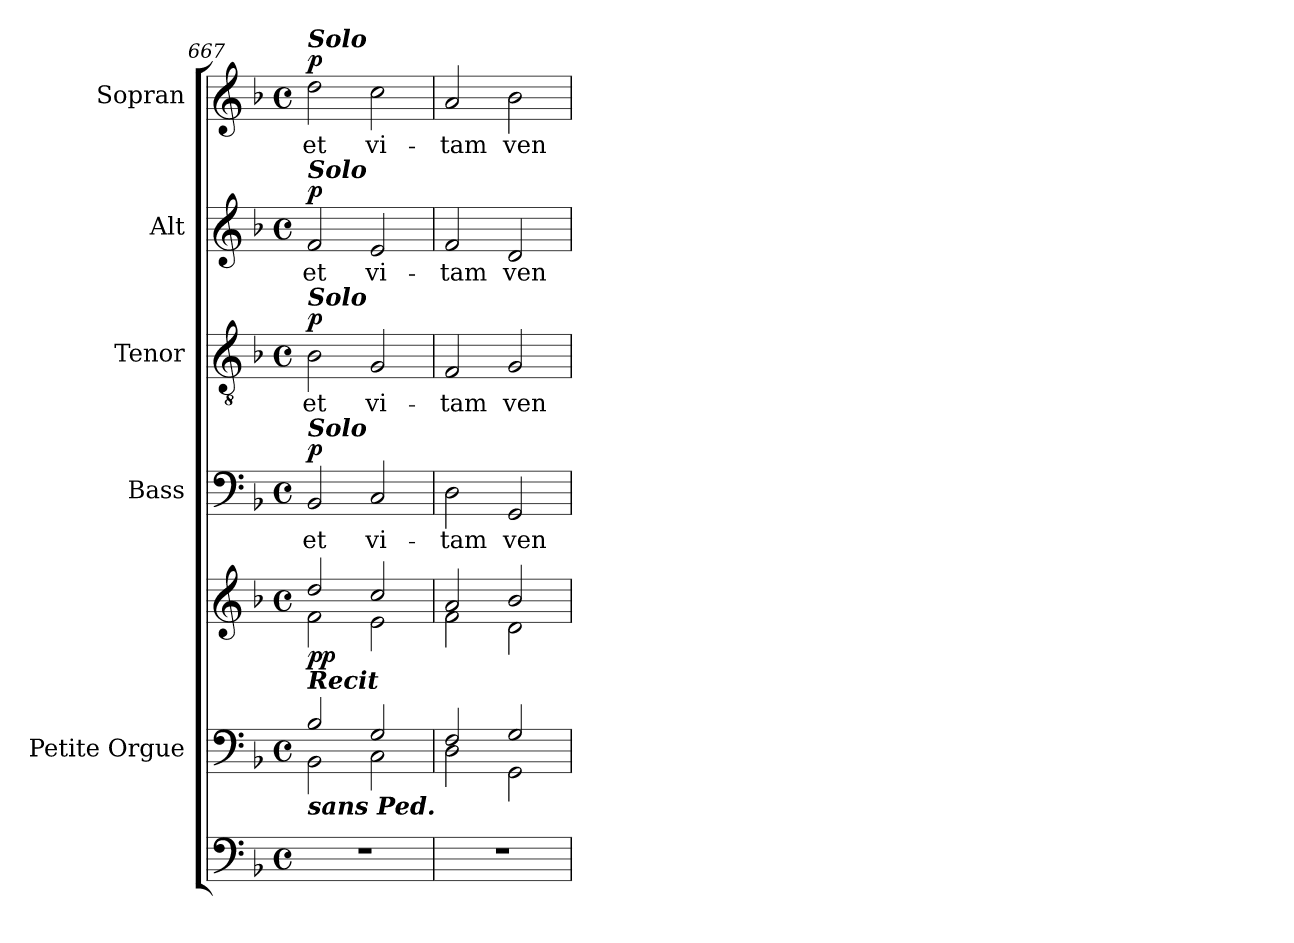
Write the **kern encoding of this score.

**kern	**kern	**kern	**dynam	**kern	**text	**dynam	**kern	**text	**dynam	**kern	**text	**dynam	**kern	**text	**dynam
*part6	*part5	*part5	*part5	*part4	*part4	*part4	*part3	*part3	*part3	*part2	*part2	*part2	*part1	*part1	*part1
*staff7	*staff6	*staff5	*staff5/6	*staff4	*staff4	*staff4	*staff3	*staff3	*staff3	*staff2	*staff2	*staff2	*staff1	*staff1	*staff1
*	*I"Petite Orgue	*	*	*I"Bass	*	*	*I"Tenor	*	*	*I"Alt	*	*	*I"Sopran	*	*
*	*I'Org. 1	*	*	*I'B.	*	*	*I'T.	*	*	*I'A.	*	*	*I'S.	*	*
*clefF4	*clefF4	*clefG2	*	*clefF4	*	*	*clefGv2	*	*	*clefG2	*	*	*clefG2	*	*
*k[b-]	*k[b-]	*k[b-]	*	*k[b-]	*	*	*k[b-]	*	*	*k[b-]	*	*	*k[b-]	*	*
*F:	*F:	*F:	*	*F:	*	*	*F:	*	*	*F:	*	*	*F:	*	*
*M4/4	*M4/4	*M4/4	*	*M4/4	*	*	*M4/4	*	*	*M4/4	*	*	*M4/4	*	*
*met(c)	*met(c)	*met(c)	*	*met(c)	*	*	*met(c)	*	*	*met(c)	*	*	*met(c)	*	*
=667	=667	=667	=667	=667	=667	=667	=667	=667	=667	=667	=667	=667	=667	=667	=667
*	*^	*^	*	*	*	*	*	*	*	*	*	*	*	*	*
!	!	!	!	!	!	!	!	!	!	!	!	!	!	!	!LO:TX:a:Bi:t=Solo	!	!
!	!	!	!	!	!	!	!	!	!	!	!	!LO:TX:a:Bi:t=Solo	!	!	!	!	!
!	!	!	!	!	!	!	!	!	!LO:TX:a:Bi:t=Solo	!	!	!	!	!	!	!	!
!	!	!	!	!	!	!LO:TX:a:Bi:t=Solo	!	!	!	!	!	!	!	!	!	!	!
!	!	!	!LO:TX:b:Bi:t=Recit	!	!	!	!	!	!	!	!	!	!	!	!	!	!
!	!LO:TX:b:Bi:t=sans Ped.	!	!	!	!	!	!	!	!	!	!	!	!	!	!	!	!
!	!	!	!	!	!LO:DY:b	!	!LO:LY:b	!LO:DY:a	!	!LO:LY:b	!LO:DY:a	!	!LO:LY:b	!LO:DY:a	!	!LO:LY:b	!LO:DY:a
1r	2B-/	2BB-\	2dd/	2f\	pp	2BB-/	et	p	2B-\	et	p	2f/	et	p	2dd\	et	p
!	!	!	!	!	!	!	!LO:LY:b	!	!	!LO:LY:b	!	!	!LO:LY:b	!	!	!LO:LY:b	!
.	2G/	2C\	2cc/	2e\	.	2C/	vi-	.	2G/	vi-	.	2e/	vi-	.	2cc\	vi-	.
!!LO:LB:g=z
=668	=668	=668	=668	=668	=668	=668	=668	=668	=668	=668	=668	=668	=668	=668	=668	=668	=668
!	!	!	!	!	!	!	!LO:LY:b	!	!	!LO:LY:b	!	!	!LO:LY:b	!	!	!LO:LY:b	!
1r	2F/	2D\	2a/	2f\	.	2D\	-tam	.	2F/	-tam	.	2f/	-tam	.	2a/	-tam	.
!	!	!	!	!	!	!	!LO:LY:b	!	!	!LO:LY:b	!	!	!LO:LY:b	!	!	!LO:LY:b	!
.	2G/	2GG\	2b-/	2d\	.	2GG/	ven-	.	2G/	ven-	.	2d/	ven-	.	2b-\	ven-	.
*	*v	*v	*	*	*	*	*	*	*	*	*	*	*	*	*	*	*
*	*	*v	*v	*	*	*	*	*	*	*	*	*	*	*	*	*
=	=	=	=	=	=	=	=	=	=	=	=	=	=	=	=
*-	*-	*-	*-	*-	*-	*-	*-	*-	*-	*-	*-	*-	*-	*-	*-
